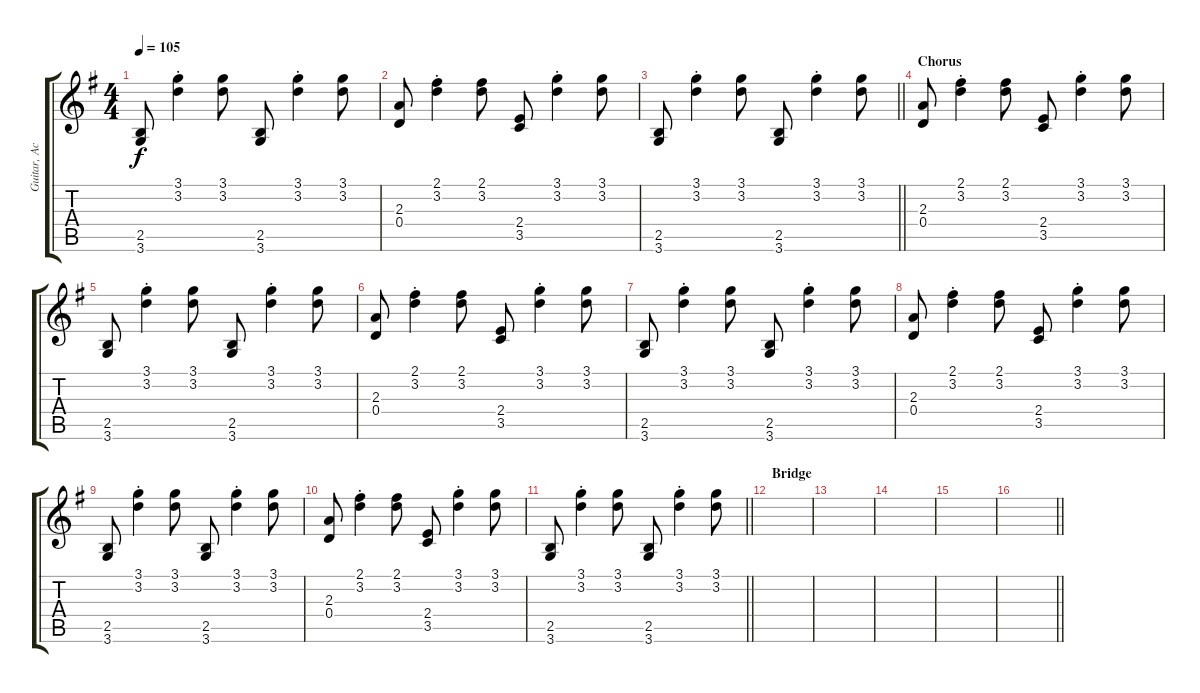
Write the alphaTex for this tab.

\track ("Guitar, Acoustic" "Guitar, Ac") {instrument acousticguitarsteel}
\staff {score tabs}
\tuning (E4 B3 G3 D3 A2 E2) {hide}
\ts (4 4)
\tempo 105
\clef g2
\ks g
(2.5 3.6).8{dy f} (3.1{st} 3.2{st}).4 (3.1 3.2).8 (2.5 3.6).8 (3.1{st} 3.2{st}).4 (3.1 3.2).8 |
(2.3 0.4).8 (2.1{st} 3.2{st}).4 (2.1 3.2).8 (2.4 3.5).8 (3.1{st} 3.2{st}).4 (3.1 3.2).8 |
\barLineRight lightlight
(2.5 3.6).8 (3.1{st} 3.2{st}).4 (3.1 3.2).8 (2.5 3.6).8 (3.1{st} 3.2{st}).4 (3.1 3.2).8 |
\section ("" "Chorus")
(2.3 0.4).8 (2.1{st} 3.2{st}).4 (2.1 3.2).8 (2.4 3.5).8 (3.1{st} 3.2{st}).4 (3.1 3.2).8 |
(2.5 3.6).8 (3.1{st} 3.2{st}).4 (3.1 3.2).8 (2.5 3.6).8 (3.1{st} 3.2{st}).4 (3.1 3.2).8 |
(2.3 0.4).8 (2.1{st} 3.2{st}).4 (2.1 3.2).8 (2.4 3.5).8 (3.1{st} 3.2{st}).4 (3.1 3.2).8 |
(2.5 3.6).8 (3.1{st} 3.2{st}).4 (3.1 3.2).8 (2.5 3.6).8 (3.1{st} 3.2{st}).4 (3.1 3.2).8 |
(2.3 0.4).8 (2.1{st} 3.2{st}).4 (2.1 3.2).8 (2.4 3.5).8 (3.1{st} 3.2{st}).4 (3.1 3.2).8 |
(2.5 3.6).8 (3.1{st} 3.2{st}).4 (3.1 3.2).8 (2.5 3.6).8 (3.1{st} 3.2{st}).4 (3.1 3.2).8 |
(2.3 0.4).8 (2.1{st} 3.2{st}).4 (2.1 3.2).8 (2.4 3.5).8 (3.1{st} 3.2{st}).4 (3.1 3.2).8 |
\barLineRight lightlight
(2.5 3.6).8 (3.1{st} 3.2{st}).4 (3.1 3.2).8 (2.5 3.6).8 (3.1{st} 3.2{st}).4 (3.1 3.2).8 |
\section ("" "Bridge")
|
|
|
|
\barLineRight lightlight
